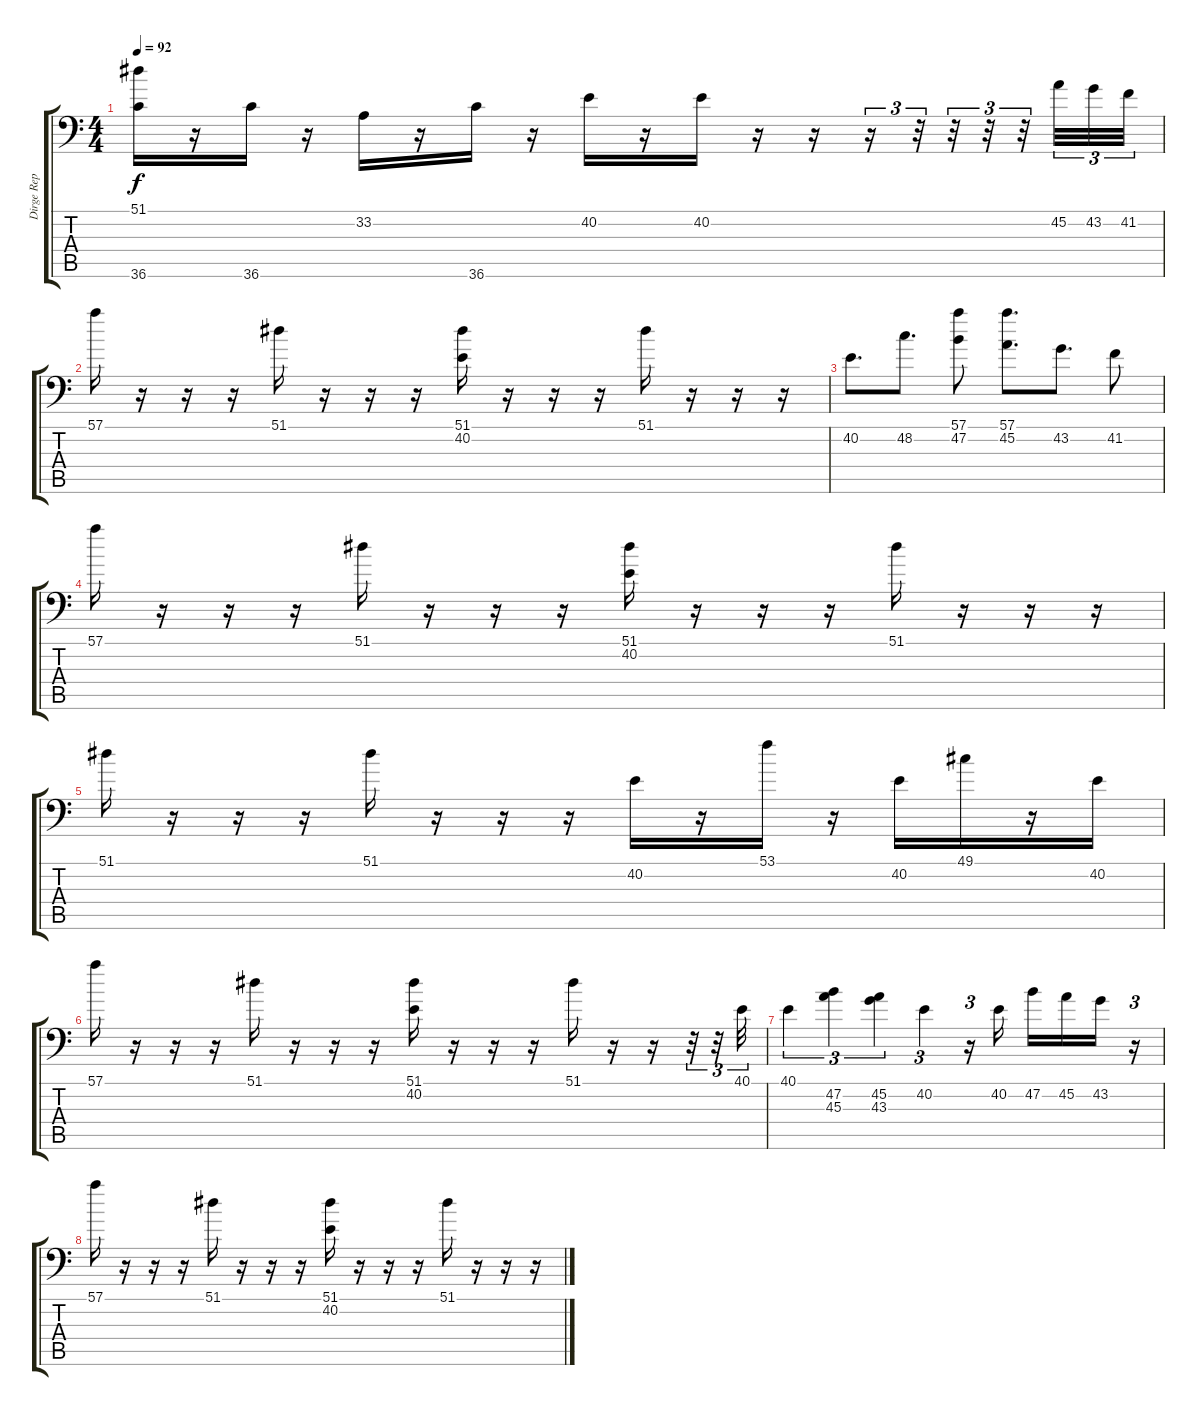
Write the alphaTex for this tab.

\track ("Dirge Rep" "Dirge Rep") {instrument acousticgrandpiano}
\staff {score tabs}
\tuning (C-1 C-1 C-1 C-1 C-1 C-1) {hide}
\ts (4 4)
\tempo 92
\clef f4
\ks c
(51.1 36.6).16{dy f} r.16 36.6.16 r.16 33.2.16 r.16 36.6.16 r.16 40.2.16 r.16 40.2.16 r.16 r.16 r.16{tu (3 2)} r.32{tu (3 2)} r.32{tu (3 2)} r.32{tu (3 2)} r.32{tu (3 2)} 45.2.32{tu (3 2)} 43.2.32{tu (3 2)} 41.2.32{tu (3 2)} |
57.1.16 r.16 r.16 r.16 51.1.16 r.16 r.16 r.16 (51.1 40.2).16 r.16 r.16 r.16 51.1.16 r.16 r.16 r.16 |
40.2.8{d} 48.2.8{d} (57.1 47.2).8 (57.1 45.2).8{d} 43.2.8{d} 41.2.8 |
57.1.16 r.16 r.16 r.16 51.1.16 r.16 r.16 r.16 (51.1 40.2).16 r.16 r.16 r.16 51.1.16 r.16 r.16 r.16 |
51.1.16 r.16 r.16 r.16 51.1.16 r.16 r.16 r.16 40.2.16 r.16 53.1.16 r.16 40.2.16 49.1.16 r.16 40.2.16 |
57.1.16 r.16 r.16 r.16 51.1.16 r.16 r.16 r.16 (51.1 40.2).16 r.16 r.16 r.16 51.1.16 r.16 r.16 r.32{tu (3 2)} r.32{tu (3 2)} 40.1.32{tu (3 2)} |
40.1.4{tu (3 2)} (47.2 45.3).4{tu (3 2)} (45.2 43.3).4{tu (3 2)} 40.2.4{tu (3 2)} r.16{tu (3 2)} 40.2.16 47.2.16 45.2.16 43.2.16 r.16{tu (3 2)} |
57.1.16 r.16 r.16 r.16 51.1.16 r.16 r.16 r.16 (51.1 40.2).16 r.16 r.16 r.16 51.1.16 r.16 r.16 r.16
